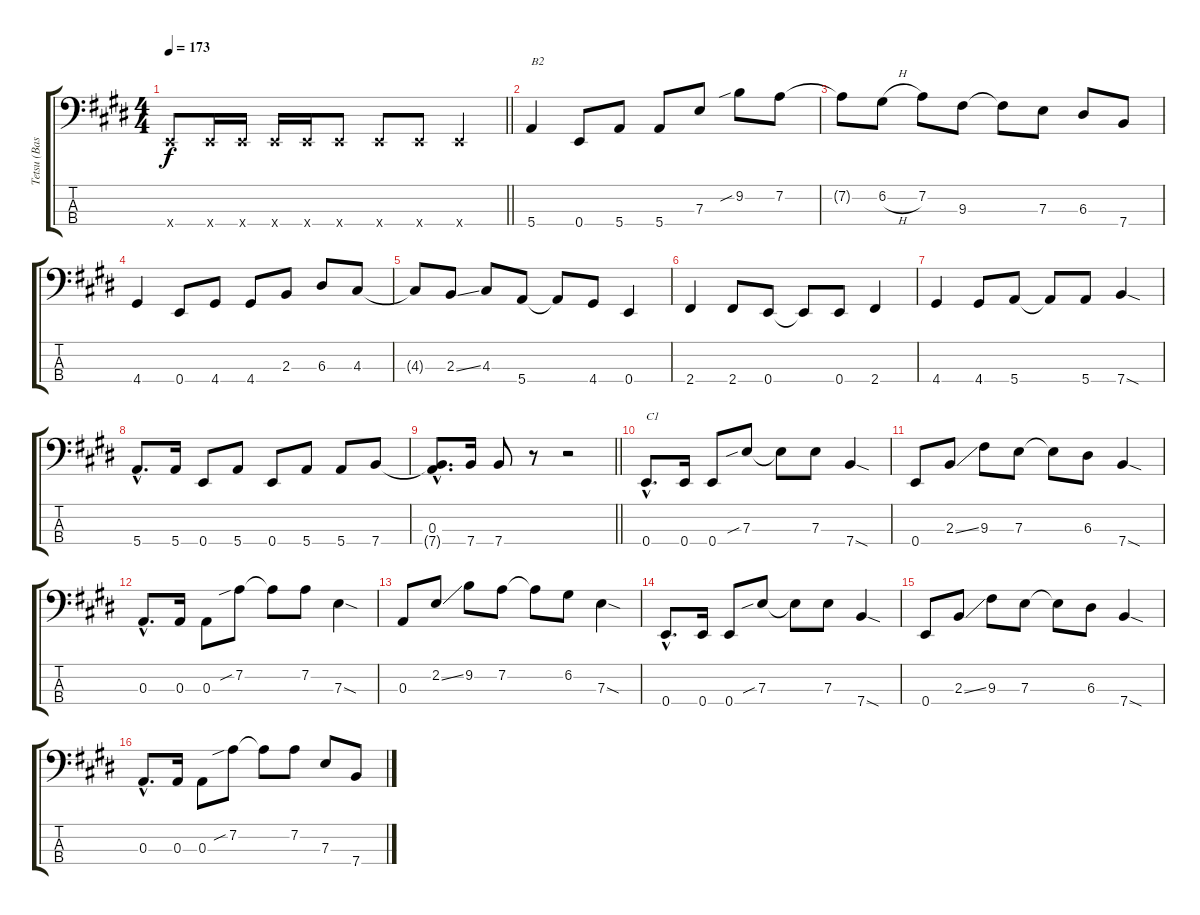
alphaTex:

\track ("Tetsu (Bass)" "Tetsu (Bas") {instrument electricbasspick}
\staff {score tabs}
\tuning (G2 D2 A1 E1) {hide}
\ts (4 4)
\tempo 173
\clef f4
\barLineRight lightlight
\ks e
0.4{x}.8{dy f} 0.4{x}.16 0.4{x}.16 0.4{x}.16 0.4{x}.16 0.4{x}.8 0.4{x}.8 0.4{x}.8 0.4{x}.4 |
5.4.4{txt "B2"} 0.4.8 5.4.8 5.4.8 7.3.8 9.2{sib}.8 7.2.8 |
7.2{t}.8 6.2{h}.8 7.2.8 9.3.8 9.3{t}.8 7.3.8 6.3.8 7.4.8 |
4.4.4 0.4.8 4.4.8 4.4.8 2.3.8 6.3.8 4.3.8 |
4.3{t}.8 2.3{ss}.8 4.3.8 5.4.8 5.4{t}.8 4.4.8 0.4.4 |
2.4.4 2.4.8 0.4.8 0.4{t}.8 0.4.8 2.4.4 |
4.4.4 4.4.8 5.4.8 5.4{t}.8 5.4.8 7.4{sod}.4 |
5.4{hac}.8{d} 5.4.16 0.4.8 5.4.8 0.4.8 5.4.8 5.4.8 7.4.8 |
\barLineRight lightlight
(0.3{hac} 7.4{hac t}).8{d} 7.4.16 7.4.8 r.8 r.2 |
0.4{hac}.8{d txt "C1"} 0.4.16 0.4.8 7.3{sib}.8 7.3{t}.8 7.3.8 7.4{sod}.4 |
0.4.8 2.3{ss}.8 9.3.8 7.3.8 7.3{t}.8 6.3.8 7.4{sod}.4 |
0.3{hac}.8{d} 0.3.16 0.3.8 7.2{sib}.8 7.2{t}.8 7.2.8 7.3{sod}.4 |
0.3.8 2.2{ss}.8 9.2.8 7.2.8 7.2{t}.8 6.2.8 7.3{sod}.4 |
0.4{hac}.8{d} 0.4.16 0.4.8 7.3{sib}.8 7.3{t}.8 7.3.8 7.4{sod}.4 |
0.4.8 2.3{ss}.8 9.3.8 7.3.8 7.3{t}.8 6.3.8 7.4{sod}.4 |
0.3{hac}.8{d} 0.3.16 0.3.8 7.2{sib}.8 7.2{t}.8 7.2.8 7.3.8 7.4.8
